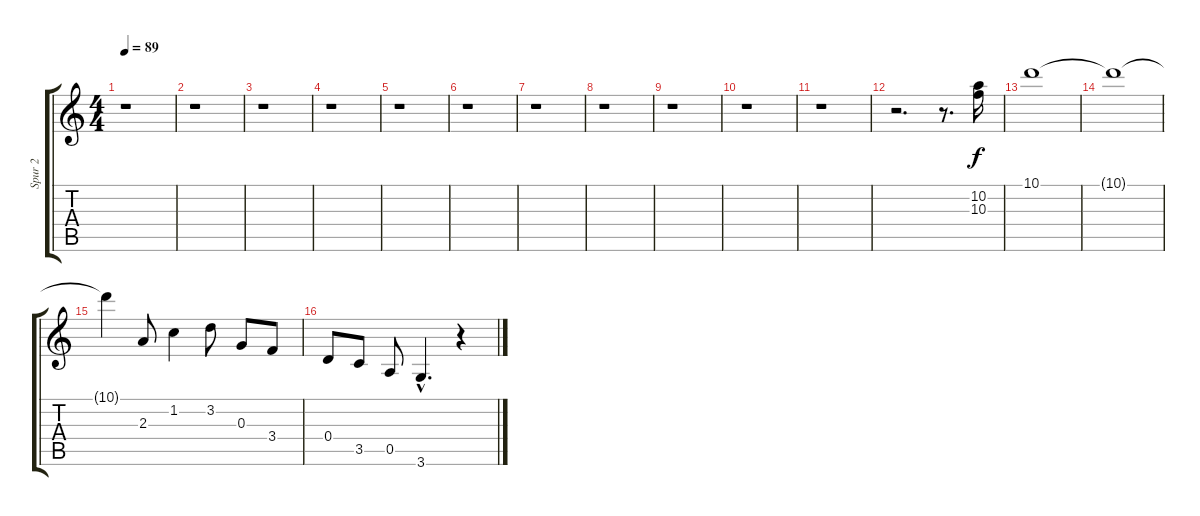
\track ("Spur 2" "Spur 2") {instrument distortionguitar}
\staff {score tabs}
\tuning (E4 B3 G3 D3 A2 E2) {hide}
\ts (4 4)
\tempo 89
\clef g2
\ks c
r.1{dy f instrument distortionguitar} |
r.1 |
r.1 |
r.1 |
r.1 |
r.1 |
r.1 |
r.1 |
r.1 |
r.1 |
r.1 |
r.2{d} r.8{d} (10.2 10.3).16 |
10.1.1 |
10.1{t}.1 |
10.1{t}.4 2.3.8 1.2.4 3.2.8 0.3.8 3.4.8 |
0.4.8 3.5.8 0.5.8 3.6{hac}.4{d} r.4
